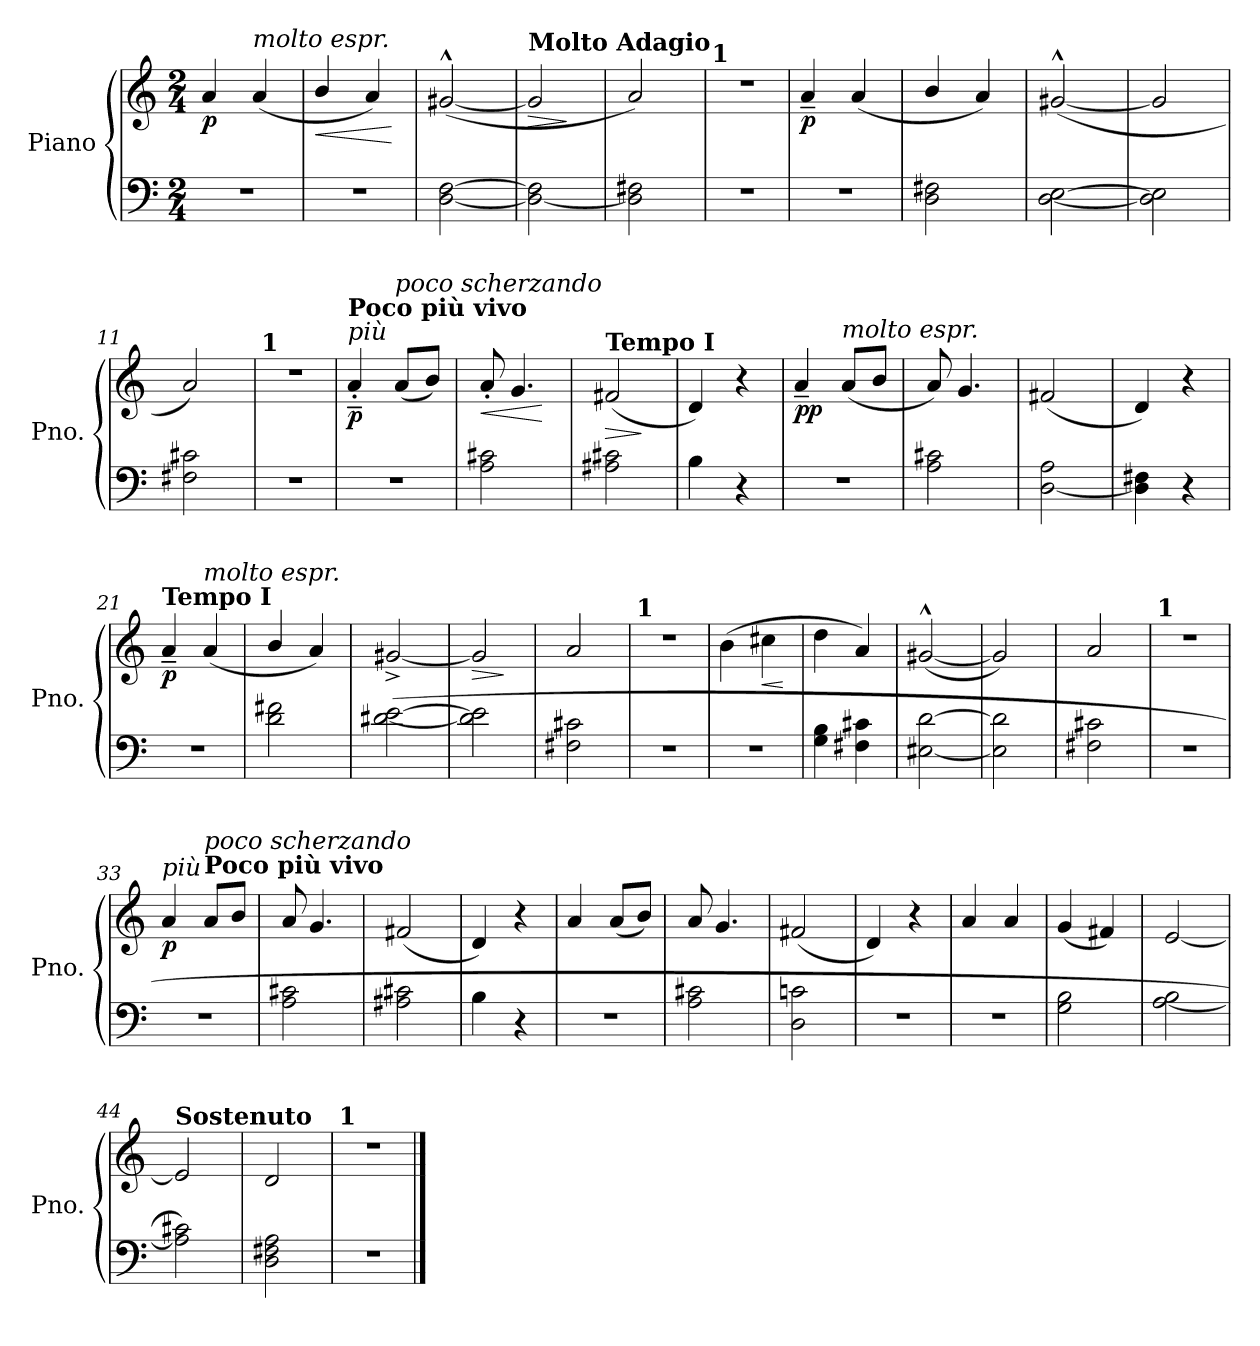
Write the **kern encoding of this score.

**kern	**kern	**dynam
*part1	*part1	*part1
*staff2	*staff1	*staff1/2
*I"Piano	*	*
*I'Pno.	*	*
*clefF4	*clefG2	*
*k[]	*k[]	*
*M2/4	*M2/4	*
=1	=1	=1
!	!	!LO:DY:b
2r	4a/	p
!	!LO:TX:a:i:t=molto espr.	!
.	(4a/	.
=2	=2	=2
!	!	!LO:HP:b
2r	4b/	<
.	4a/)	.
.	.	[
=3	=3	=3
[2D\ [2F\	([2g#X^^/	.
=4	=4	=4
!	!LO:TX:a:B:t=Molto Adagio	!
!	!	!LO:HP:b
2D\_ 2F\]	2g#/]	>
.	.	]
=5	=5	=5
2D\] 2F#X\	2a/)	.
=6	=6	=6
!	!LO:TX:a:B:t=1	!
2r	2r	.
=7	=7	=7
!	!	!LO:DY:b
2r	4a~/	p
.	(4a/	.
=8	=8	=8
2D\ 2F#X\	4b/	.
.	4a/)	.
=9	=9	=9
[2D\ [2E\	([2g#X^^/	.
=10	=10	=10
2D\] 2E\]	2g#/]	.
=11	=11	=11
2F#X\ 2c#X\	2a/)	.
=12	=12	=12
!	!LO:TX:a:B:t=1	!
2r	2r	.
=13	=13	=13
!	!LO:TX:a:i:t=più	!
!	!LO:TX:a:B:t=Poco più vivo	!
!	!	!LO:DY:b
2r	4a'~/	p
!	!LO:TX:a:i:t=poco scherzando	!
.	(8a/L	.
.	8b/J)	.
=14	=14	=14
!	!	!LO:HP:b
2A\ 2c#X\	8a'/	<
.	4.g/	.
.	.	[
=15	=15	=15
!	!LO:TX:a:B:t=Tempo I	!
!	!	!LO:HP:b
2A#X\ 2c#X\	(2f#X/	>
.	.	]
=16	=16	=16
4B\	4d/)	.
4r	4r	.
=17	=17	=17
!	!	!LO:DY:b
2r	4a~/	pp
!	!LO:TX:a:i:t=molto espr.	!
.	(8a/L	.
.	8b/J	.
!!LO:LB:g=z
=18	=18	=18
2A\ 2c#X\	8a/)	.
.	4.g/	.
=19	=19	=19
[2D\ 2A\	(2f#X/	.
=20	=20	=20
4D\] 4F#X\	4d/)	.
4r	4r	.
=21	=21	=21
!	!LO:TX:a:B:t=Tempo I	!
!	!	!LO:DY:b
2r	4a~/	p
!	!LO:TX:a:i:t=molto espr.	!
.	(4a/	.
=22	=22	=22
2d\ 2f#X\	4b/	.
.	4a/)	.
=23	=23	=23
([2d#X\ [2e\	[2g#X^/	.
=24	=24	=24
!	!	!LO:HP:b
2d#\] 2e\]	2g#/]	>
.	.	]
=25	=25	=25
2F#X\ 2c#X\	2a/)	.
=26	=26	=26
!	!LO:TX:a:B:t=1	!
2r	2r	.
=27	=27	=27
2r	(4b\	.
!	!	!LO:HP:b
.	4cc#X\	<
.	.	[
=28	=28	=28
4G\ 4B\	4dd\	.
4F#X\ 4c#X\	4a/)	.
=29	=29	=29
[2E#X\ [2d\	([2g#X^^/	.
=30	=30	=30
2E#\] 2d\]	2g#/])	.
=31	=31	=31
2F#X\ 2c#X\	2a/	.
=32	=32	=32
!	!LO:TX:a:B:t=1	!
2r	2r	.
=33	=33	=33
!	!LO:TX:a:i:t=più	!
!	!	!LO:DY:b
2r	4a/	p
!	!LO:TX:a:B:t=Poco più vivo	!
!	!LO:TX:a:i:t=poco scherzando	!
.	8a/L	.
.	8b/J	.
=34	=34	=34
2A\ 2c#X\	8a/	.
.	4.g/	.
!!LO:LB:g=z
=35	=35	=35
2A#X\ 2c#X\	(2f#X/	.
=36	=36	=36
4B\	4d/)	.
4r	4r	.
=37	=37	=37
2r	4a/	.
.	(8a/L	.
.	8b/J)	.
=38	=38	=38
2A\ 2c#X\	8a/	.
.	4.g/	.
=39	=39	=39
2D\ 2cn\	(2f#X/	.
=40	=40	=40
2r	4d/)	.
.	4r	.
=41	=41	=41
2r	4a/	.
.	4a/	.
=42	=42	=42
2G\ 2B\	(4g/	.
.	4f#X/)	.
=43	=43	=43
[2A\ 2B\	([2e/	.
=44	=44	=44
!	!LO:TX:a:B:t=Sostenuto	!
2A\] 2c#X\)	2e/]	.
=45	=45	=45
2D\ 2F#X\ 2A\	2d/	.
=46	=46	=46
!	!LO:TX:a:B:t=1	!
2r	2r	.
==	==	==
*-	*-	*-
